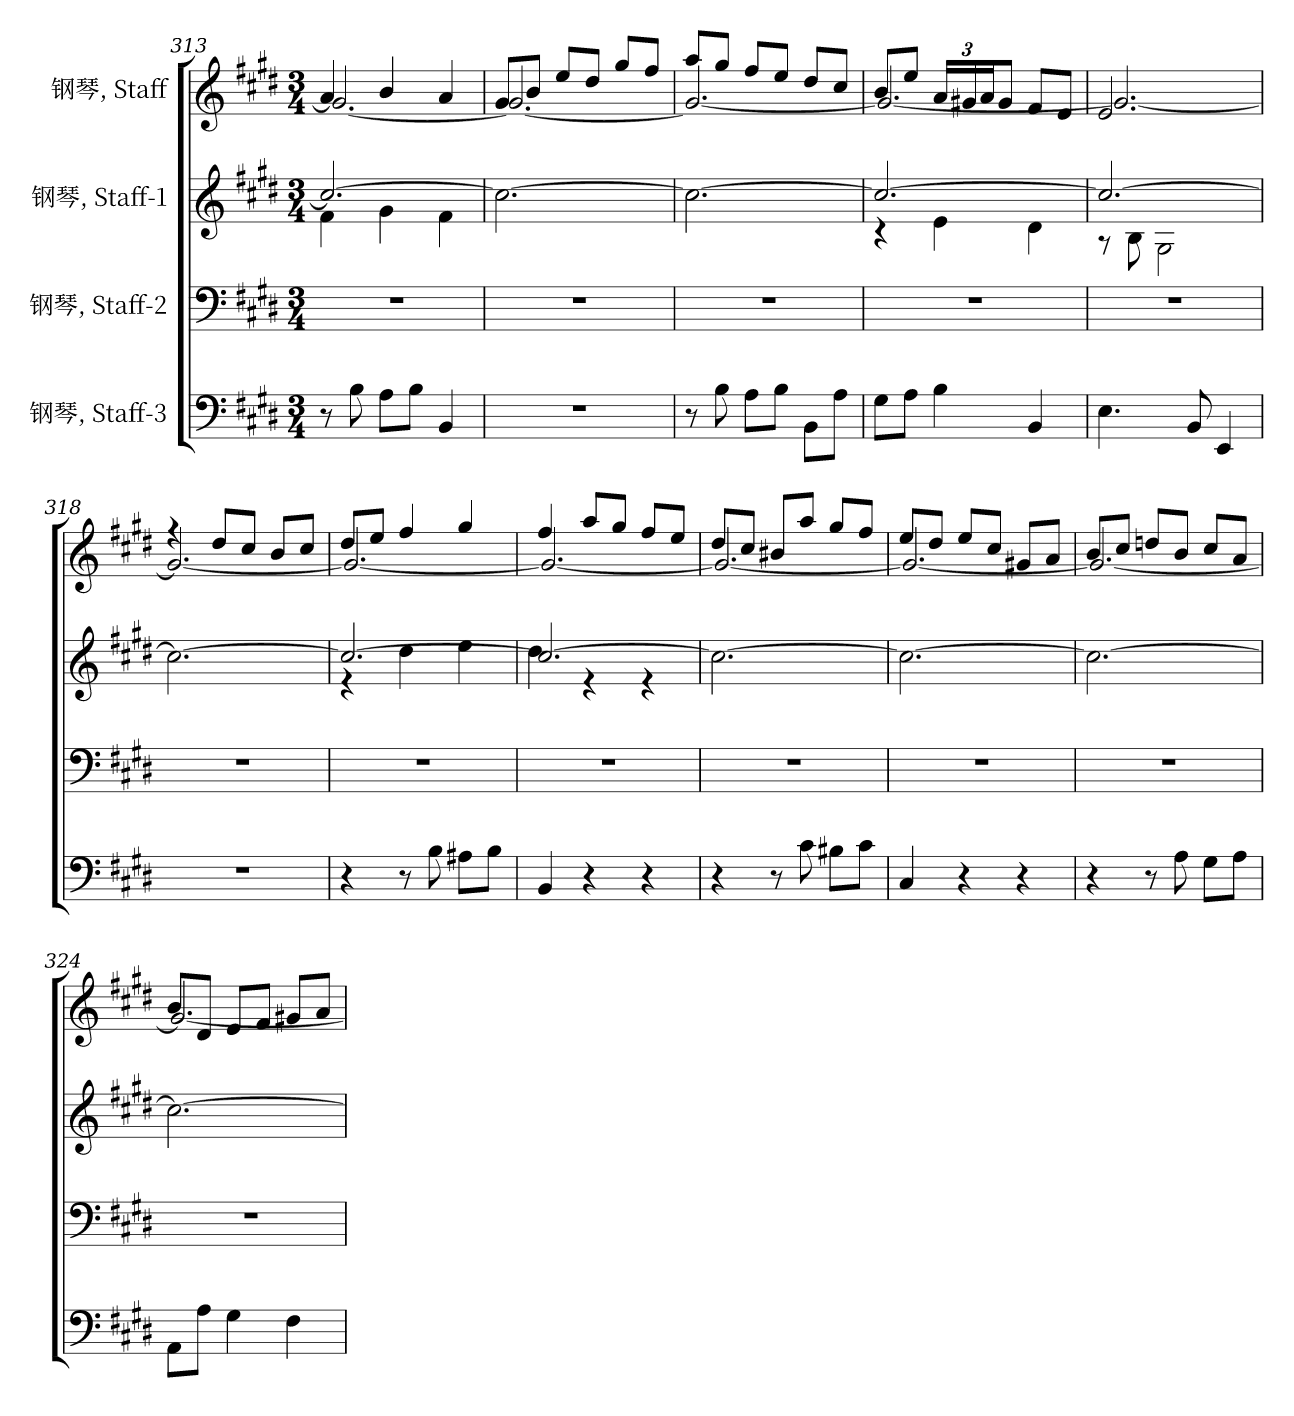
**kern	**kern	**kern	**kern
*part4	*part3	*part2	*part1
*staff4	*staff3	*staff2	*staff1
*I"钢琴, Staff-3	*I"钢琴, Staff-2	*I"钢琴, Staff-1	*I"钢琴, Staff
*clefF4	*clefF4	*clefG2	*clefG2
*k[f#c#g#d#]	*k[f#c#g#d#]	*k[f#c#g#d#]	*k[f#c#g#d#]
*M3/4	*M3/4	*M3/4	*M3/4
=313	=313	=313	=313
*	*	*^	*^
8r	2.r	2.cc#/_	4f#\	4a/	2.g/_
8B\	.	.	.	.	.
8A\L	.	.	4g#\	4b/	.
8B\J	.	.	.	.	.
4BB/	.	.	4f#\	4a/	.
*	*	*v	*v	*	*
!!LO:LB:g=z	!!
=314	=314	=314	=314	=314
2.r	2.r	2.cc#\_	8g#/L	2.g/_
.	.	.	8b/J	.
.	.	.	8ee/L	.
.	.	.	8dd#/J	.
.	.	.	8gg#/L	.
.	.	.	8ff#/J	.
=315	=315	=315	=315	=315
8r	2.r	2.cc#\_	8aa/L	2.g/_
8B\	.	.	8gg#/J	.
8A\L	.	.	8ff#/L	.
8B\J	.	.	8ee/J	.
8BB\L	.	.	8dd#/L	.
8A\J	.	.	8cc#/J	.
=316	=316	=316	=316	=316
*	*	*^	*	*
8G#\L	2.r	2.cc#/_	4r	8b/L	2.g/_
8A\J	.	.	.	8ee/J	.
*	*	*	*	*Xbrackettup	*
4B\	.	.	4e\	24a/LL	.
.	.	.	.	24g#X/	.
.	.	.	.	24a/J	.
.	.	.	.	8g#/J	.
4BB/	.	.	4d#\	8f#/L	.
.	.	.	.	8e/J	.
=317	=317	=317	=317	=317	=317
4.E\	2.r	2.cc#/_	8r	2.e/	2.g/_
.	.	.	8B\	.	.
.	.	.	2G#\	.	.
8BB/	.	.	.	.	.
4EE/	.	.	.	.	.
*	*	*v	*v	*	*
=318	=318	=318	=318	=318
*	*	*	*MM100	*
2.r	2.r	2.cc#\_	4r	2.g/_
*	*	*	*MM120	*
.	.	.	8dd#/L	.
.	.	.	8cc#/J	.
.	.	.	8b/L	.
.	.	.	8cc#/J	.
!!LO:PB:g=z	!!
=319	=319	=319	=319	=319
*	*	*^	*	*
4r	2.r	2.cc#/_	4r	8dd#/L	2.g/_
.	.	.	.	8ee/J	.
8r	.	.	4dd#\	4ff#/	.
8B\	.	.	.	.	.
8A#X\L	.	.	4ee\	4gg#/	.
8B\J	.	.	.	.	.
=320	=320	=320	=320	=320	=320
4BB/	2.r	2.cc#/_	4dd#\	4ff#/	2.g/_
4r	.	.	4r	8aa/L	.
.	.	.	.	8gg#/J	.
4r	.	.	4r	8ff#/L	.
.	.	.	.	8ee/J	.
*	*	*v	*v	*	*
=321	=321	=321	=321	=321
4r	2.r	2.cc#\_	8dd#/L	2.g/_
.	.	.	8cc#/J	.
8r	.	.	8b#X/L	.
8c#\	.	.	8aa/J	.
8B#X\L	.	.	8gg#/L	.
8c#\J	.	.	8ff#/J	.
=322	=322	=322	=322	=322
4C#/	2.r	2.cc#\_	8ee/L	2.g/_
.	.	.	8dd#/J	.
4r	.	.	8ee/L	.
.	.	.	8cc#/J	.
4r	.	.	8g#X/L	.
.	.	.	8a/J	.
=323	=323	=323	=323	=323
4r	2.r	2.cc#\_	8b/L	2.g/_
.	.	.	8cc#/J	.
8r	.	.	8ddn/L	.
8A\	.	.	8b/J	.
8G#\L	.	.	8cc#/L	.
8A\J	.	.	8a/J	.
!!LO:LB:g=z	!!
=324	=324	=324	=324	=324
8AA\L	2.r	2.cc#\_	8b/L	2.g/_
8A\J	.	.	8d#/J	.
4G#\	.	.	8e/L	.
.	.	.	8f#/J	.
4F#\	.	.	8g#X/L	.
.	.	.	8a/J	.
*	*	*	*v	*v
=	=	=	=
*-	*-	*-	*-
